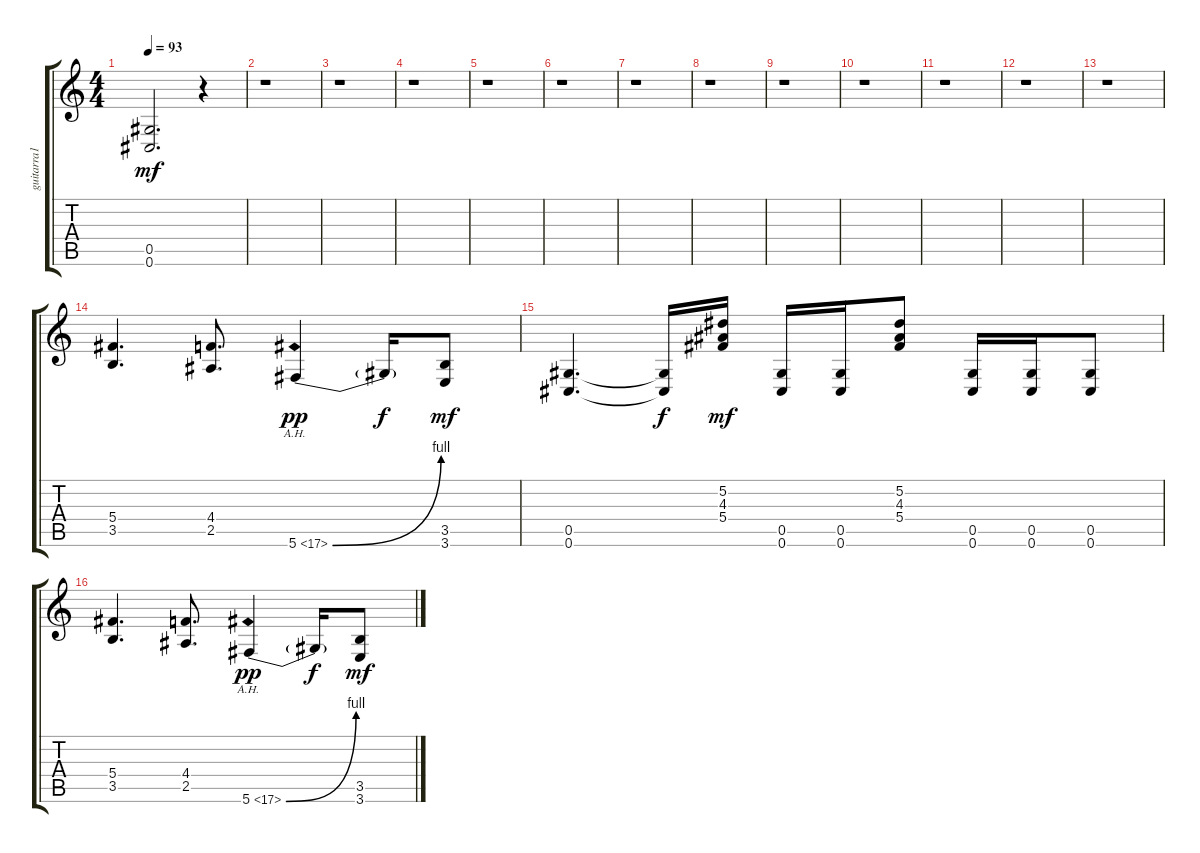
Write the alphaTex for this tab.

\track ("guitarra1" "guitarra1") {instrument overdrivenguitar}
\staff {score tabs}
\tuning (Eb4 Bb3 Gb3 Db3 Ab2 Db2) {hide}
\ts (4 4)
\tempo 93
\clef g2
\ks c
(0.5 0.6).2{d dy mf} r.4 |
r.1 |
r.1 |
r.1 |
r.1 |
r.1 |
r.1 |
r.1 |
r.1 |
r.1 |
r.1 |
r.1 |
r.1 |
(5.4 3.5).4{d} (4.4 2.5).8{d} 5.6{be (bend 0 0 60 4) ah 12}.4{dy pp} 5.6{t}.16{dy f} (3.5 3.6).8{dy mf} |
(0.5 0.6).4{d} (0.5{t} 0.6{t}).16{dy f} (5.2 4.3 5.4).16{dy mf} (0.5 0.6).16 (0.5 0.6).16 (5.2 4.3 5.4).8 (0.5 0.6).16 (0.5 0.6).16 (0.5 0.6).8 |
(5.4 3.5).4{d} (4.4 2.5).8{d} 5.6{be (bend 0 0 60 4) ah 12}.4{dy pp} 5.6{t}.16{dy f} (3.5 3.6).8{dy mf}
